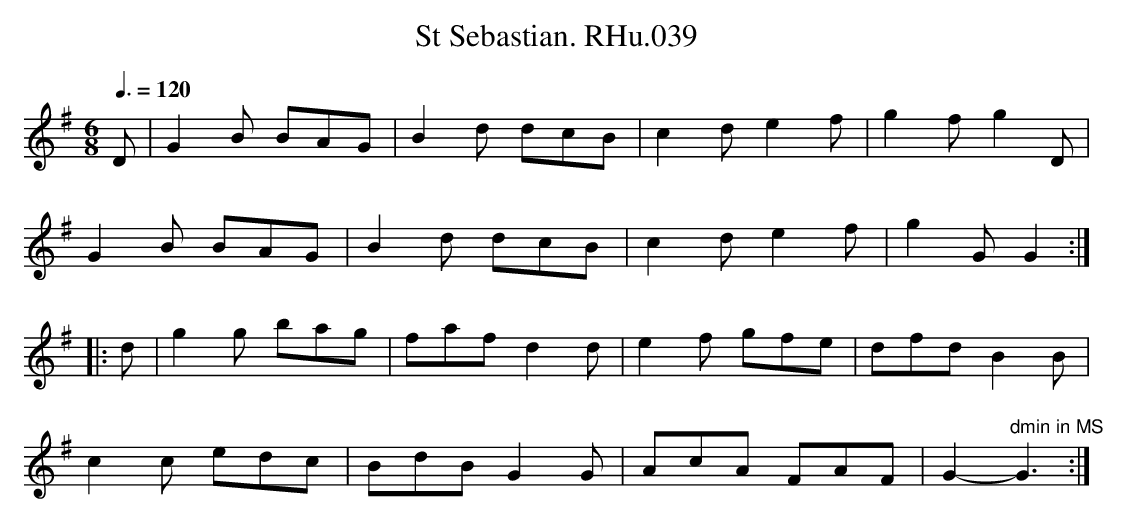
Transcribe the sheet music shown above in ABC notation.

X:1
T:St Sebastian. RHu.039
M:6/8
L:1/8
Q:3/8=120
K:G
D|G2B BAG|B2d dcB|c2d e2f|g2fg2D|
G2B BAG|B2d dcB|c2d e2f|g2GG2:|
|:d|g2g bag|faf d2d|e2f gfe|dfd B2B|
c2c edc|BdB G2G|AcA FAF|G2-"dmin in MS"G3:|
